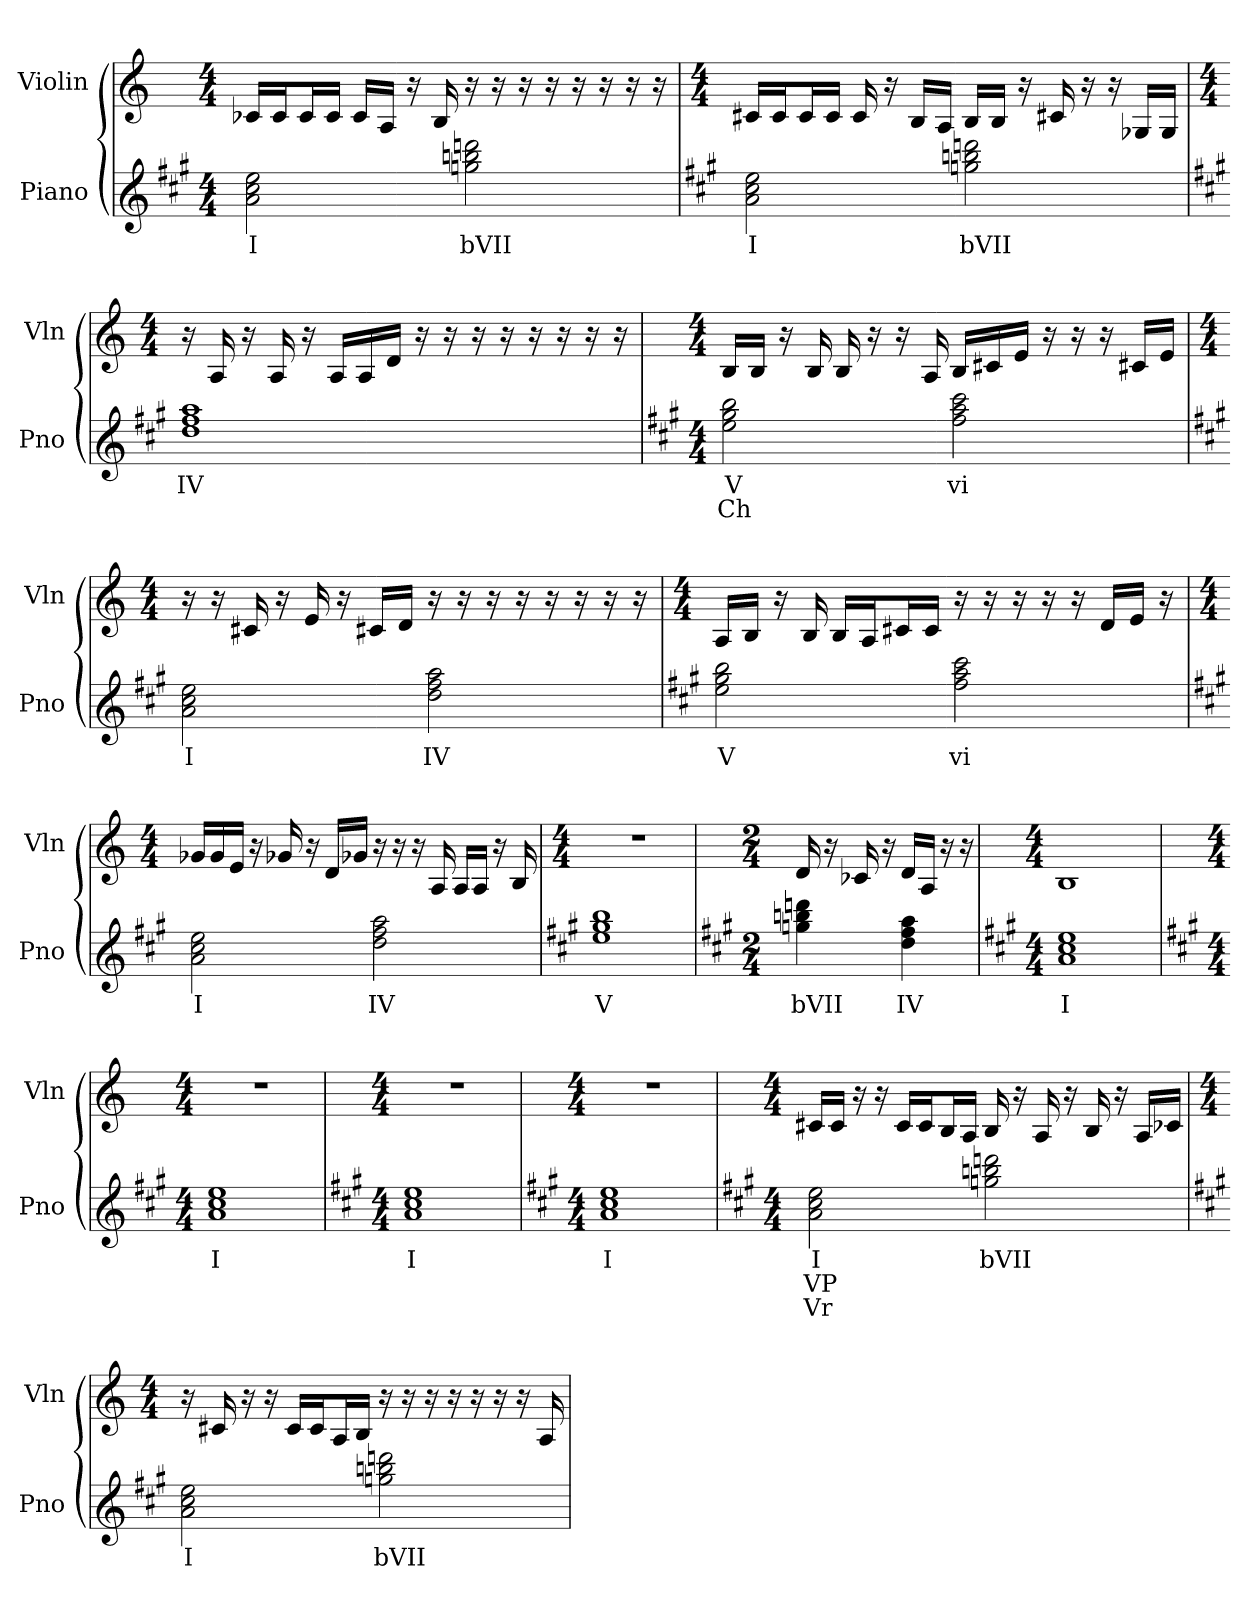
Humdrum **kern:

**kern	**text	**text	**text	**kern
*part2	*part2	*part2	*part2	*part1
*staff2	*staff2	*staff2	*staff2	*staff1
*I"Piano	*	*	*	*I"Violin
*I'Pno	*	*	*	*I'Vln
*k[f#c#g#]	*	*	*	*
*A:	*	*	*	*
*M4/4	*	*	*	*M4/4
=	=	=	=	=
2a 2cc# 2ee	I	.	.	16c-XLL
.	.	.	.	16c-J
.	.	.	.	16c-L
.	.	.	.	16c-JJ
.	.	.	.	16c-LL
.	.	.	.	16AJJ
.	.	.	.	16r
.	.	.	.	16B
2ggn 2bbn 2dddn	bVII	.	.	16r
.	.	.	.	16r
.	.	.	.	16r
.	.	.	.	16r
.	.	.	.	16r
.	.	.	.	16r
.	.	.	.	16r
.	.	.	.	16r
=	=	=	=	=
*k[f#c#g#]	*	*	*	*
*A:	*	*	*	*
*	*	*	*	*M4/4
2a 2cc# 2ee	I	.	.	16c#XLL
.	.	.	.	16c#J
.	.	.	.	16c#L
.	.	.	.	16c#JJ
.	.	.	.	16c#
.	.	.	.	16r
.	.	.	.	16BLL
.	.	.	.	16AJJ
2ggn 2bbn 2dddn	bVII	.	.	16BLL
.	.	.	.	16BJJ
.	.	.	.	16r
.	.	.	.	16c#X
.	.	.	.	16r
.	.	.	.	16r
.	.	.	.	16G-XLL
.	.	.	.	16G-JJ
=	=	=	=	=
*k[f#c#g#]	*	*	*	*
*A:	*	*	*	*
*	*	*	*	*M4/4
1dd 1ff# 1aa	IV	.	.	16r
.	.	.	.	16A
.	.	.	.	16r
.	.	.	.	16A
.	.	.	.	16r
.	.	.	.	16ALL
.	.	.	.	16A
.	.	.	.	16dJJ
.	.	.	.	16r
.	.	.	.	16r
.	.	.	.	16r
.	.	.	.	16r
.	.	.	.	16r
.	.	.	.	16r
.	.	.	.	16r
.	.	.	.	16r
=	=	=	=	=
*k[f#c#g#]	*	*	*	*
*A:	*	*	*	*
*M4/4	*	*	*	*M4/4
2ee 2gg# 2bb	V	Ch	.	16BLL
.	.	.	.	16BJJ
.	.	.	.	16r
.	.	.	.	16B
.	.	.	.	16B
.	.	.	.	16r
.	.	.	.	16r
.	.	.	.	16A
2ff# 2aa 2ccc#	vi	.	.	16BLL
.	.	.	.	16c#X
.	.	.	.	16eJJ
.	.	.	.	16r
.	.	.	.	16r
.	.	.	.	16r
.	.	.	.	16c#XLL
.	.	.	.	16eJJ
=	=	=	=	=
*k[f#c#g#]	*	*	*	*
*A:	*	*	*	*
*	*	*	*	*M4/4
2a 2cc# 2ee	I	.	.	16r
.	.	.	.	16r
.	.	.	.	16c#X
.	.	.	.	16r
.	.	.	.	16e
.	.	.	.	16r
.	.	.	.	16c#XLL
.	.	.	.	16dJJ
2dd 2ff# 2aa	IV	.	.	16r
.	.	.	.	16r
.	.	.	.	16r
.	.	.	.	16r
.	.	.	.	16r
.	.	.	.	16r
.	.	.	.	16r
.	.	.	.	16r
=	=	=	=	=
*k[f#c#g#]	*	*	*	*
*A:	*	*	*	*
*	*	*	*	*M4/4
2ee 2gg# 2bb	V	.	.	16ALL
.	.	.	.	16BJJ
.	.	.	.	16r
.	.	.	.	16B
.	.	.	.	16BLL
.	.	.	.	16AJ
.	.	.	.	16c#XL
.	.	.	.	16c#JJ
2ff# 2aa 2ccc#	vi	.	.	16r
.	.	.	.	16r
.	.	.	.	16r
.	.	.	.	16r
.	.	.	.	16r
.	.	.	.	16dLL
.	.	.	.	16eJJ
.	.	.	.	16r
=	=	=	=	=
*k[f#c#g#]	*	*	*	*
*A:	*	*	*	*
*	*	*	*	*M4/4
2a 2cc# 2ee	I	.	.	16g-XLL
.	.	.	.	16g-
.	.	.	.	16eJJ
.	.	.	.	16r
.	.	.	.	16g-X
.	.	.	.	16r
.	.	.	.	16dLL
.	.	.	.	16g-XJJ
2dd 2ff# 2aa	IV	.	.	16r
.	.	.	.	16r
.	.	.	.	16r
.	.	.	.	16A
.	.	.	.	16ALL
.	.	.	.	16AJJ
.	.	.	.	16r
.	.	.	.	16B
=	=	=	=	=
*k[f#c#g#]	*	*	*	*
*A:	*	*	*	*
*	*	*	*	*M4/4
1ee 1gg# 1bb	V	.	.	1r
=	=	=	=	=
*k[f#c#g#]	*	*	*	*
*A:	*	*	*	*
*M2/4	*	*	*	*M2/4
4ggn 4bbn 4dddn	bVII	.	.	16d
.	.	.	.	16r
.	.	.	.	16c-X
.	.	.	.	16r
4dd 4ff# 4aa	IV	.	.	16dLL
.	.	.	.	16AJJ
.	.	.	.	16r
.	.	.	.	16r
=	=	=	=	=
*k[f#c#g#]	*	*	*	*
*A:	*	*	*	*
*M4/4	*	*	*	*M4/4
1a 1cc# 1ee	I	.	.	1B
=	=	=	=	=
*k[f#c#g#]	*	*	*	*
*A:	*	*	*	*
*M4/4	*	*	*	*M4/4
1a 1cc# 1ee	I	.	.	1r
=	=	=	=	=
*k[f#c#g#]	*	*	*	*
*A:	*	*	*	*
*M4/4	*	*	*	*M4/4
1a 1cc# 1ee	I	.	.	1r
=	=	=	=	=
*k[f#c#g#]	*	*	*	*
*A:	*	*	*	*
*M4/4	*	*	*	*M4/4
1a 1cc# 1ee	I	.	.	1r
=	=	=	=	=
*k[f#c#g#]	*	*	*	*
*A:	*	*	*	*
*M4/4	*	*	*	*M4/4
2a 2cc# 2ee	I	VP	Vr	16c#XLL
.	.	.	.	16c#JJ
.	.	.	.	16r
.	.	.	.	16r
.	.	.	.	16c#LL
.	.	.	.	16c#J
.	.	.	.	16BL
.	.	.	.	16AJJ
2ggn 2bbn 2dddn	bVII	.	.	16B
.	.	.	.	16r
.	.	.	.	16A
.	.	.	.	16r
.	.	.	.	16B
.	.	.	.	16r
.	.	.	.	16ALL
.	.	.	.	16c-XJJ
=	=	=	=	=
*k[f#c#g#]	*	*	*	*
*A:	*	*	*	*
*	*	*	*	*M4/4
2a 2cc# 2ee	I	.	.	16r
.	.	.	.	16c#X
.	.	.	.	16r
.	.	.	.	16r
.	.	.	.	16c#LL
.	.	.	.	16c#J
.	.	.	.	16AL
.	.	.	.	16BJJ
2ggn 2bbn 2dddn	bVII	.	.	16r
.	.	.	.	16r
.	.	.	.	16r
.	.	.	.	16r
.	.	.	.	16r
.	.	.	.	16r
.	.	.	.	16r
.	.	.	.	16A
=	=	=	=	=
*-	*-	*-	*-	*-
